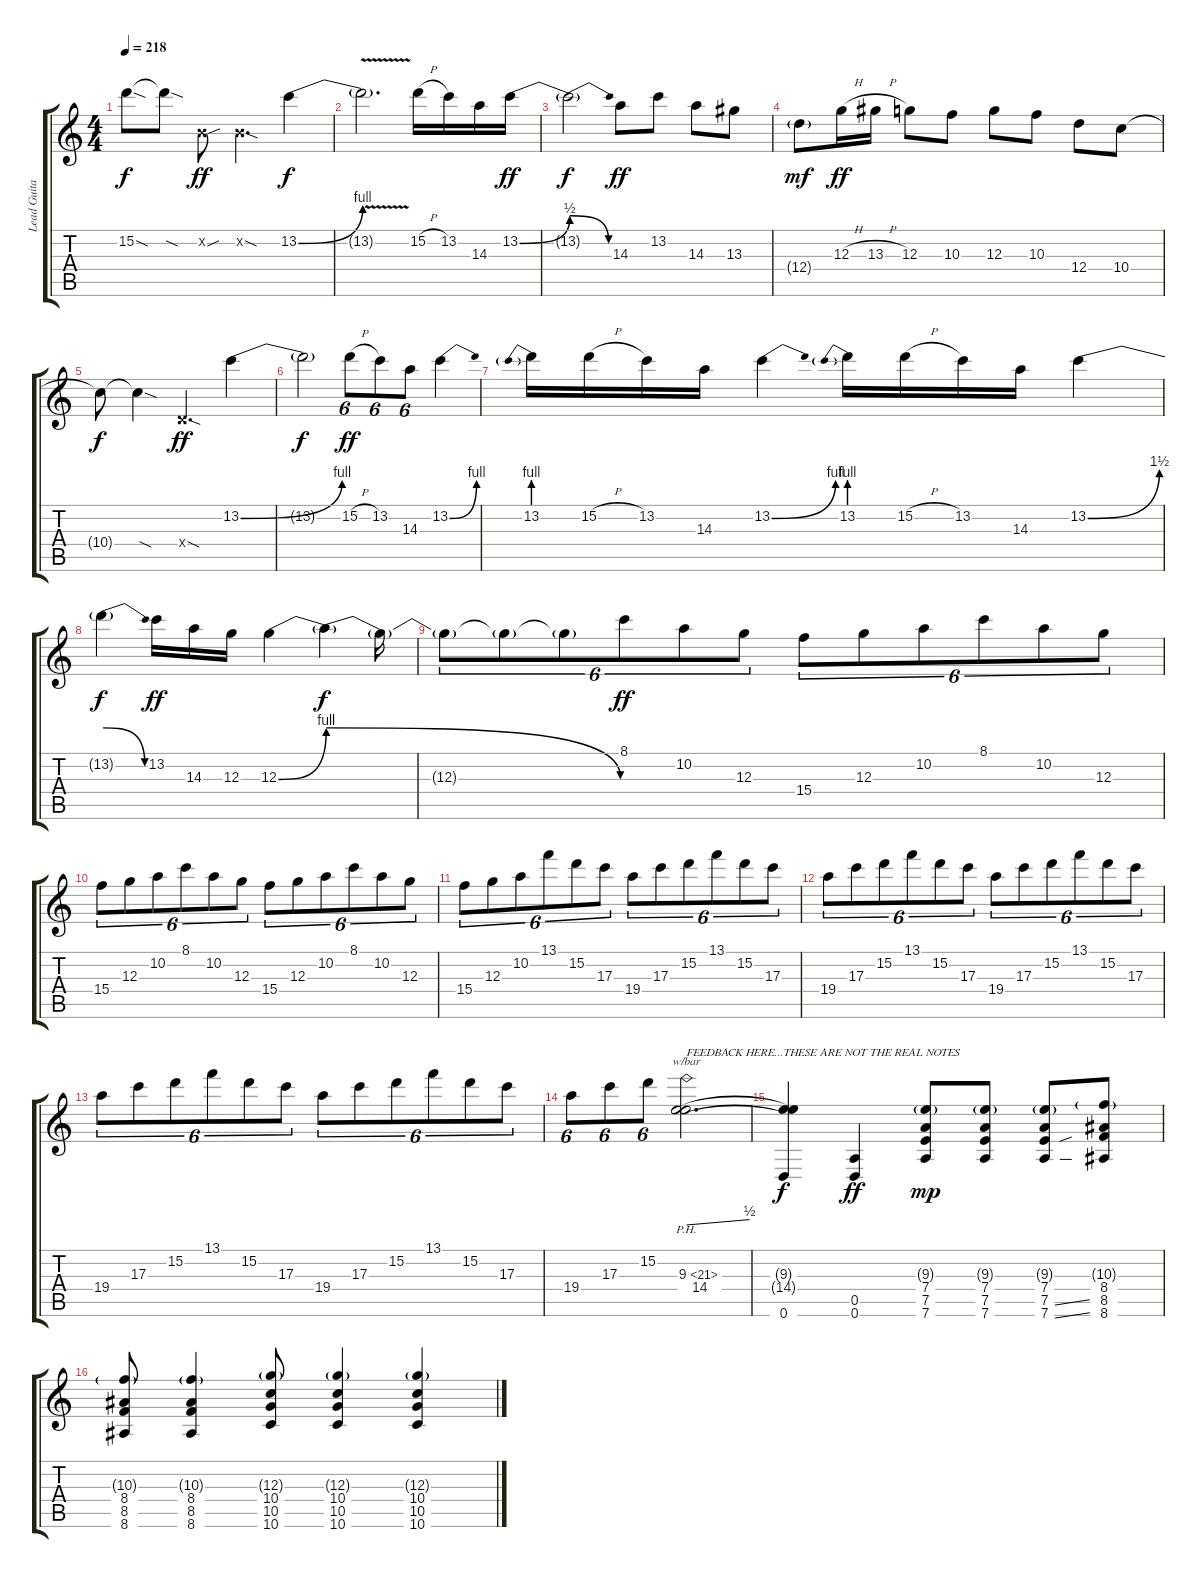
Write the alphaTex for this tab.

\track ("Lead Guitar [Tony Rombola]" "Lead Guita") {instrument distortionguitar}
\staff {score tabs}
\tuning (E4 B3 G3 D3 A2 D2) {hide}
\ts (4 4)
\tempo 218
\clef g2
\ks c
15.2{sod t}.8{dy f} 15.2{sod t}.8 0.2{sou x}.8{dy ff} 0.2{sod x}.4{d} 13.2{be (bend 0 0 60 4)}.4{dy f} |
13.2{v t}.2{d} 15.2{h}.16 13.2.16 14.3.16 13.2{be (bend 0 0 60 2)}.16{dy ff} |
13.2{be (release 0 2 60 0) t}.2{dy f} 14.3.8{dy ff} 13.2.8 14.3.8 13.3.8 |
12.4{g}.8{dy mf} 12.3{h}.16{dy ff} 13.3{h}.16 12.3.8 10.3.8 12.3.8 10.3.8 12.4.8 10.4.8 |
10.4{t}.8{dy f} 10.4{sod t}.4 0.4{sod x}.4{d dy ff} 13.2{be (bend 0 0 60 4)}.4 |
13.2{t}.2{dy f} 15.2{h}.8{tu (6 4) dy ff} 13.2.8{tu (6 4)} 14.3.8{tu (6 4)} 13.2{be (bend 0 0 60 4)}.4 |
13.2{be (prebend 0 4 60 4)}.16 15.2{h}.16 13.2.16 14.3.16 13.2{be (bend 0 0 60 4)}.4 13.2{be (prebend 0 4 60 4)}.16 15.2{h}.16 13.2.16 14.3.16 13.2{be (bend 0 0 60 6)}.4 |
13.2{be (release 0 4 60 0) t}.4{dy f} 13.2.16{dy ff} 14.3.16 12.3.16 12.3{be (bend 0 0 60 4)}.4 12.3{be (release 0 4 60 0) t}.4{dy f} 12.3{t}.16 |
12.3{t}.8{tu (6 4)} 12.3{t}.8{tu (6 4)} 12.3{t}.8{tu (6 4)} 8.1.8{tu (6 4) dy ff} 10.2.8{tu (6 4)} 12.3.8{tu (6 4)} 15.4.8{tu (6 4)} 12.3.8{tu (6 4)} 10.2.8{tu (6 4)} 8.1.8{tu (6 4)} 10.2.8{tu (6 4)} 12.3.8{tu (6 4)} |
15.4.8{tu (6 4)} 12.3.8{tu (6 4)} 10.2.8{tu (6 4)} 8.1.8{tu (6 4)} 10.2.8{tu (6 4)} 12.3.8{tu (6 4)} 15.4.8{tu (6 4)} 12.3.8{tu (6 4)} 10.2.8{tu (6 4)} 8.1.8{tu (6 4)} 10.2.8{tu (6 4)} 12.3.8{tu (6 4)} |
15.4.8{tu (6 4)} 12.3.8{tu (6 4)} 10.2.8{tu (6 4)} 13.1.8{tu (6 4)} 15.2.8{tu (6 4)} 17.3.8{tu (6 4)} 19.4.8{tu (6 4)} 17.3.8{tu (6 4)} 15.2.8{tu (6 4)} 13.1.8{tu (6 4)} 15.2.8{tu (6 4)} 17.3.8{tu (6 4)} |
19.4.8{tu (6 4)} 17.3.8{tu (6 4)} 15.2.8{tu (6 4)} 13.1.8{tu (6 4)} 15.2.8{tu (6 4)} 17.3.8{tu (6 4)} 19.4.8{tu (6 4)} 17.3.8{tu (6 4)} 15.2.8{tu (6 4)} 13.1.8{tu (6 4)} 15.2.8{tu (6 4)} 17.3.8{tu (6 4)} |
19.4.8{tu (6 4)} 17.3.8{tu (6 4)} 15.2.8{tu (6 4)} 13.1.8{tu (6 4)} 15.2.8{tu (6 4)} 17.3.8{tu (6 4)} 19.4.8{tu (6 4)} 17.3.8{tu (6 4)} 15.2.8{tu (6 4)} 13.1.8{tu (6 4)} 15.2.8{tu (6 4)} 17.3.8{tu (6 4)} |
19.4.8{tu (6 4)} 17.3.8{tu (6 4)} 15.2.8{tu (6 4)} (9.3{ph 12} 14.4).2{d tbe (dive default 0 0 60 2) txt "FEEDBACK HERE...THESE ARE NOT THE REAL NOTES "} |
(9.3{t} 14.4{t} 0.6).4{dy f} (0.5 0.6).4{dy ff} (9.3{g} 7.4 7.5 7.6).8{dy mp} (9.3{g} 7.4 7.5 7.6).8 (9.3{g} 7.4 7.5{ss} 7.6{ss}).8 (10.3{g} 8.4 8.5 8.6).8 |
(10.3{g} 8.4 8.5 8.6).8 (10.3{g} 8.4 8.5 8.6).4 (12.3{g} 10.4 10.5 10.6).8 (12.3{g} 10.4 10.5 10.6).4 (12.3{g} 10.4 10.5 10.6).4
